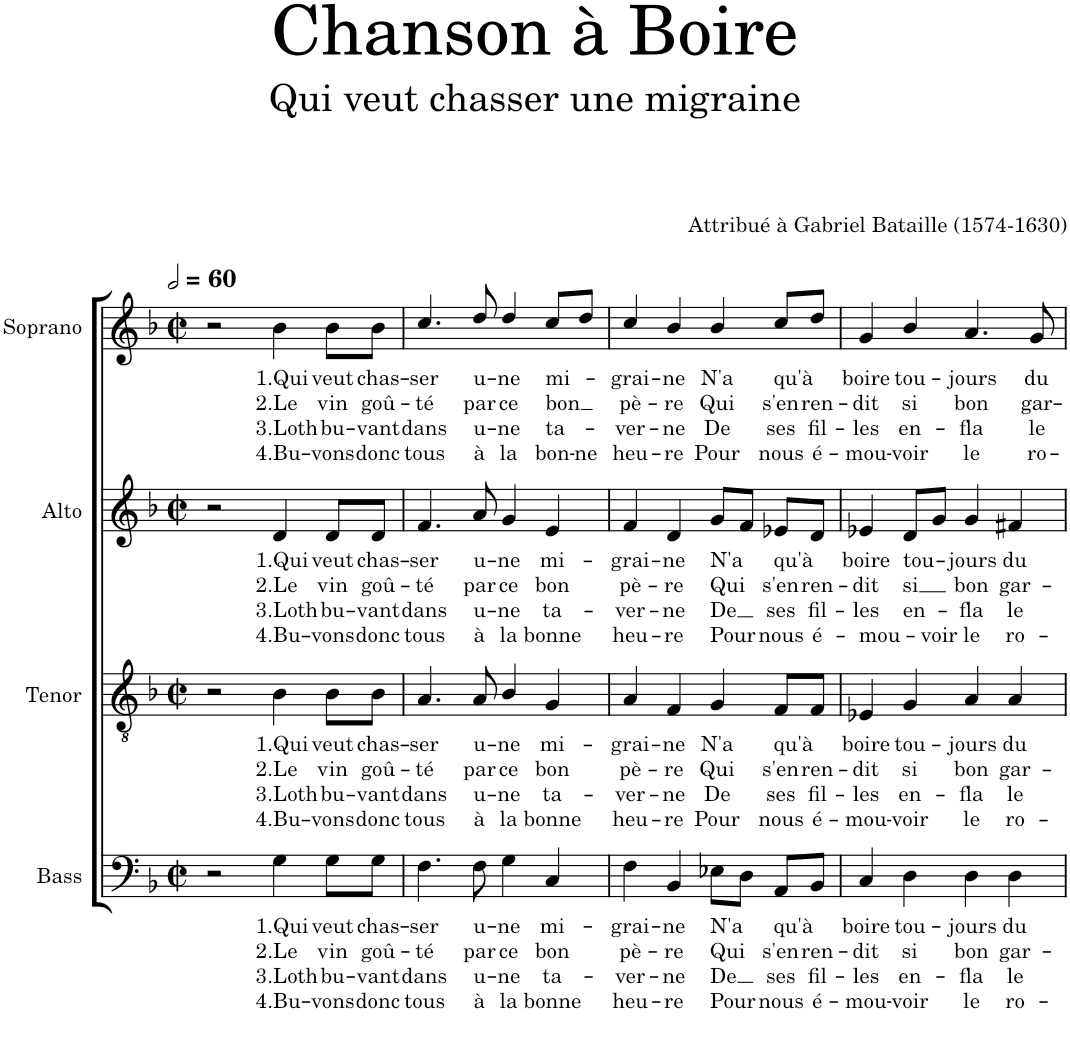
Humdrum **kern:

**kern	**text	**text	**text	**text	**kern	**text	**text	**text	**text	**kern	**text	**text	**text	**text	**kern	**text	**text	**text	**text
*part4	*part4	*part4	*part4	*part4	*part3	*part3	*part3	*part3	*part3	*part2	*part2	*part2	*part2	*part2	*part1	*part1	*part1	*part1	*part1
*staff4	*staff4	*staff4	*staff4	*staff4	*staff3	*staff3	*staff3	*staff3	*staff3	*staff2	*staff2	*staff2	*staff2	*staff2	*staff1	*staff1	*staff1	*staff1	*staff1
*I"Bass	*	*	*	*	*I"Tenor	*	*	*	*	*I"Alto	*	*	*	*	*I"Soprano	*	*	*	*
*I'B.	*	*	*	*	*I'T.	*	*	*	*	*I'A.	*	*	*	*	*I'S.	*	*	*	*
*clefF4	*	*	*	*	*clefGv2	*	*	*	*	*clefG2	*	*	*	*	*clefG2	*	*	*	*
*k[b-]	*	*	*	*	*k[b-]	*	*	*	*	*k[b-]	*	*	*	*	*k[b-]	*	*	*	*
*M2/2	*	*	*	*	*M2/2	*	*	*	*	*M2/2	*	*	*	*	*M2/2	*	*	*	*
*met(c|)	*	*	*	*	*met(c|)	*	*	*	*	*met(c|)	*	*	*	*	*met(c|)	*	*	*	*
*MM120	*	*	*	*	*MM120	*	*	*	*	*MM120	*	*	*	*	*MM120	*	*	*	*
=1	=1	=1	=1	=1	=1	=1	=1	=1	=1	=1	=1	=1	=1	=1	=1	=1	=1	=1	=1
2r	.	.	.	.	2r	.	.	.	.	2r	.	.	.	.	2r	.	.	.	.
!	!LO:LY:b	!LO:LY:b	!LO:LY:b	!LO:LY:b	!	!LO:LY:b	!LO:LY:b	!LO:LY:b	!LO:LY:b	!	!LO:LY:b	!LO:LY:b	!LO:LY:b	!LO:LY:b	!	!LO:LY:b	!LO:LY:b	!LO:LY:b	!LO:LY:b
4G\	1.Qui	2.Le	3.Loth	4.Bu-	4B-\	1.Qui	2.Le	3.Loth	4.Bu-	4d/	1.Qui	2.Le	3.Loth	4.Bu-	4b-\	1.Qui	2.Le	3.Loth	4.Bu-
!	!LO:LY:b	!LO:LY:b	!LO:LY:b	!LO:LY:b	!	!LO:LY:b	!LO:LY:b	!LO:LY:b	!LO:LY:b	!	!LO:LY:b	!LO:LY:b	!LO:LY:b	!LO:LY:b	!	!LO:LY:b	!LO:LY:b	!LO:LY:b	!LO:LY:b
8G\L	veut	vin	bu-	-vons	8B-\L	veut	vin	bu-	-vons	8d/L	veut	vin	bu-	-vons	8b-\L	veut	vin	bu-	-vons
!	!LO:LY:b	!LO:LY:b	!LO:LY:b	!LO:LY:b	!	!LO:LY:b	!LO:LY:b	!LO:LY:b	!LO:LY:b	!	!LO:LY:b	!LO:LY:b	!LO:LY:b	!LO:LY:b	!	!LO:LY:b	!LO:LY:b	!LO:LY:b	!LO:LY:b
8G\J	chas-	goû-	-vant	donc	8B-\J	chas-	goû-	-vant	donc	8d/J	chas-	goû-	-vant	donc	8b-\J	chas-	goû-	-vant	donc
=2	=2	=2	=2	=2	=2	=2	=2	=2	=2	=2	=2	=2	=2	=2	=2	=2	=2	=2	=2
!	!LO:LY:b	!LO:LY:b	!LO:LY:b	!LO:LY:b	!	!LO:LY:b	!LO:LY:b	!LO:LY:b	!LO:LY:b	!	!LO:LY:b	!LO:LY:b	!LO:LY:b	!LO:LY:b	!	!LO:LY:b	!LO:LY:b	!LO:LY:b	!LO:LY:b
4.F\	-ser	-té	dans	tous	4.A/	-ser	-té	dans	tous	4.f/	-ser	-té	dans	tous	4.cc/	-ser	-té	dans	tous
!	!LO:LY:b	!LO:LY:b	!LO:LY:b	!LO:LY:b	!	!LO:LY:b	!LO:LY:b	!LO:LY:b	!LO:LY:b	!	!LO:LY:b	!LO:LY:b	!LO:LY:b	!LO:LY:b	!	!LO:LY:b	!LO:LY:b	!LO:LY:b	!LO:LY:b
8F\	u-	par	u-	à	8A/	u-	par	u-	à	8a/	u-	par	u-	à	8dd/	u-	par	u-	à
!	!LO:LY:b	!LO:LY:b	!LO:LY:b	!LO:LY:b	!	!LO:LY:b	!LO:LY:b	!LO:LY:b	!LO:LY:b	!	!LO:LY:b	!LO:LY:b	!LO:LY:b	!LO:LY:b	!	!LO:LY:b	!LO:LY:b	!LO:LY:b	!LO:LY:b
4G\	-ne	ce	-ne	la	4B-/	-ne	ce	-ne	la	4g/	-ne	ce	-ne	la	4dd/	-ne	ce	-ne	la
!	!LO:LY:b	!LO:LY:b	!LO:LY:b	!LO:LY:b	!	!LO:LY:b	!LO:LY:b	!LO:LY:b	!LO:LY:b	!	!LO:LY:b	!LO:LY:b	!LO:LY:b	!LO:LY:b	!	!LO:LY:b	!LO:LY:b	!LO:LY:b	!LO:LY:b
4C/	mi-	bon	ta-	bonne	4G/	mi-	bon	ta-	bonne	4e/	mi-	bon	ta-	bonne	8cc/L	mi-	bon	ta-	bon-
!	!	!	!	!	!	!	!	!	!	!	!	!	!	!	!	!	!	!	!LO:LY:b
.	.	.	.	.	.	.	.	.	.	.	.	.	.	.	8dd/J	.	.	.	-ne
=3	=3	=3	=3	=3	=3	=3	=3	=3	=3	=3	=3	=3	=3	=3	=3	=3	=3	=3	=3
!	!LO:LY:b	!LO:LY:b	!LO:LY:b	!LO:LY:b	!	!LO:LY:b	!LO:LY:b	!LO:LY:b	!LO:LY:b	!	!LO:LY:b	!LO:LY:b	!LO:LY:b	!LO:LY:b	!	!LO:LY:b	!LO:LY:b	!LO:LY:b	!LO:LY:b
4F\	-grai-	pè-	-ver-	heu-	4A/	-grai-	pè-	-ver-	heu-	4f/	-grai-	pè-	-ver-	heu-	4cc/	-grai-	pè-	-ver-	heu-
!	!LO:LY:b	!LO:LY:b	!LO:LY:b	!LO:LY:b	!	!LO:LY:b	!LO:LY:b	!LO:LY:b	!LO:LY:b	!	!LO:LY:b	!LO:LY:b	!LO:LY:b	!LO:LY:b	!	!LO:LY:b	!LO:LY:b	!LO:LY:b	!LO:LY:b
4BB-/	-ne	-re	-ne	-re	4F/	-ne	-re	-ne	-re	4d/	-ne	-re	-ne	-re	4b-/	-ne	-re	-ne	-re
!	!LO:LY:b	!LO:LY:b	!LO:LY:b	!LO:LY:b	!	!LO:LY:b	!LO:LY:b	!LO:LY:b	!LO:LY:b	!	!LO:LY:b	!LO:LY:b	!LO:LY:b	!LO:LY:b	!	!LO:LY:b	!LO:LY:b	!LO:LY:b	!LO:LY:b
8E-X\L	N'a	Qui	De	Pour	4G/	N'a	Qui	De	Pour	8g/L	N'a	Qui	De	Pour	4b-/	N'a	Qui	De	Pour
8D\J	.	.	.	.	.	.	.	.	.	8f/J	.	.	.	.	.	.	.	.	.
!	!LO:LY:b	!LO:LY:b	!LO:LY:b	!LO:LY:b	!	!LO:LY:b	!LO:LY:b	!LO:LY:b	!LO:LY:b	!	!LO:LY:b	!LO:LY:b	!LO:LY:b	!LO:LY:b	!	!LO:LY:b	!LO:LY:b	!LO:LY:b	!LO:LY:b
8AA/L	qu'à	s'en	ses	nous	8F/L	qu'à	s'en	ses	nous	8e-X/L	qu'à	s'en	ses	nous	8cc/L	qu'à	s'en	ses	nous
!	!	!LO:LY:b	!LO:LY:b	!LO:LY:b	!	!	!LO:LY:b	!LO:LY:b	!LO:LY:b	!	!	!LO:LY:b	!LO:LY:b	!LO:LY:b	!	!	!LO:LY:b	!LO:LY:b	!LO:LY:b
8BB-/J	.	ren-	fil-	é-	8F/J	.	ren-	fil-	é-	8d/J	.	ren-	fil-	é-	8dd/J	.	ren-	fil-	é-
=4	=4	=4	=4	=4	=4	=4	=4	=4	=4	=4	=4	=4	=4	=4	=4	=4	=4	=4	=4
!	!LO:LY:b	!LO:LY:b	!LO:LY:b	!LO:LY:b	!	!LO:LY:b	!LO:LY:b	!LO:LY:b	!LO:LY:b	!	!LO:LY:b	!LO:LY:b	!LO:LY:b	!LO:LY:b	!	!LO:LY:b	!LO:LY:b	!LO:LY:b	!LO:LY:b
4C/	boire	-dit	-les	-mou-	4E-X/	boire	-dit	-les	-mou-	4e-X/	boire	-dit	-les	-mou-	4g/	boire	-dit	-les	-mou-
!	!LO:LY:b	!LO:LY:b	!LO:LY:b	!LO:LY:b	!	!LO:LY:b	!LO:LY:b	!LO:LY:b	!LO:LY:b	!	!LO:LY:b	!LO:LY:b	!LO:LY:b	!	!	!LO:LY:b	!LO:LY:b	!LO:LY:b	!LO:LY:b
4D\	tou-	si	en-	-voir	4G/	tou-	si	en-	-voir	8d/L	tou-	si	en-	.	4b-/	tou-	si	en-	-voir
!	!	!	!	!	!	!	!	!	!	!	!	!	!	!LO:LY:b	!	!	!	!	!
.	.	.	.	.	.	.	.	.	.	8g/J	.	.	.	-voir	.	.	.	.	.
!	!LO:LY:b	!LO:LY:b	!LO:LY:b	!LO:LY:b	!	!LO:LY:b	!LO:LY:b	!LO:LY:b	!LO:LY:b	!	!LO:LY:b	!LO:LY:b	!LO:LY:b	!LO:LY:b	!	!LO:LY:b	!LO:LY:b	!LO:LY:b	!LO:LY:b
4D\	-jours	bon	-fla	le	4A/	-jours	bon	-fla	le	4g/	-jours	bon	-fla	le	4.a/	-jours	bon	-fla	le
!	!LO:LY:b	!LO:LY:b	!LO:LY:b	!LO:LY:b	!	!LO:LY:b	!LO:LY:b	!LO:LY:b	!LO:LY:b	!	!LO:LY:b	!LO:LY:b	!LO:LY:b	!LO:LY:b	!	!	!	!	!
4D\	du	gar-	le	ro-	4A/	du	gar-	le	ro-	4f#X/	du	gar-	le	ro-	.	.	.	.	.
!	!	!	!	!	!	!	!	!	!	!	!	!	!	!	!	!LO:LY:b	!LO:LY:b	!LO:LY:b	!LO:LY:b
.	.	.	.	.	.	.	.	.	.	.	.	.	.	.	8g/	du	gar-	le	ro-
=	=	=	=	=	=	=	=	=	=	=	=	=	=	=	=	=	=	=	=
*-	*-	*-	*-	*-	*-	*-	*-	*-	*-	*-	*-	*-	*-	*-	*-	*-	*-	*-	*-
